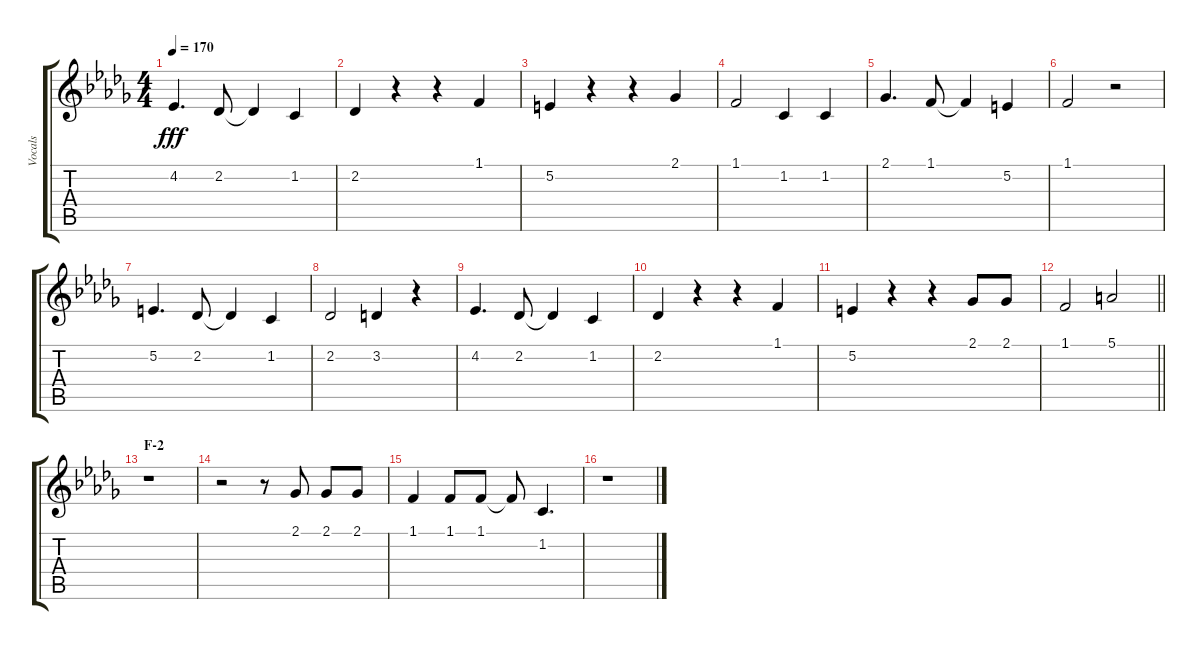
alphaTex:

\track ("Vocals" "Vocals") {instrument voiceoohs}
\staff {score tabs}
\tuning (E4 B3 G3 D3 A2 E2) {hide}
\ts (4 4)
\tempo 170
\clef g2
\ks db
4.2.4{d dy fff} 2.2.8 2.2{t}.4 1.2.4 |
2.2.4 r.4 r.4 1.1.4 |
5.2.4 r.4 r.4 2.1.4 |
1.1.2 1.2.4 1.2.4 |
2.1.4{d} 1.1.8 1.1{t}.4 5.2.4 |
1.1.2 r.2 |
5.2.4{d} 2.2.8 2.2{t}.4 1.2.4 |
2.2.2 3.2.4 r.4 |
4.2.4{d} 2.2.8 2.2{t}.4 1.2.4 |
2.2.4 r.4 r.4 1.1.4 |
5.2.4 r.4 r.4 2.1.8 2.1.8 |
\barLineRight lightlight
1.1.2 5.1.2 |
\section ("" "F-2")
r.1 |
r.2 r.8 2.1.8 2.1.8 2.1.8 |
1.1.4 1.1.8 1.1.8 1.1{t}.8 1.2.4{d} |
r.1
